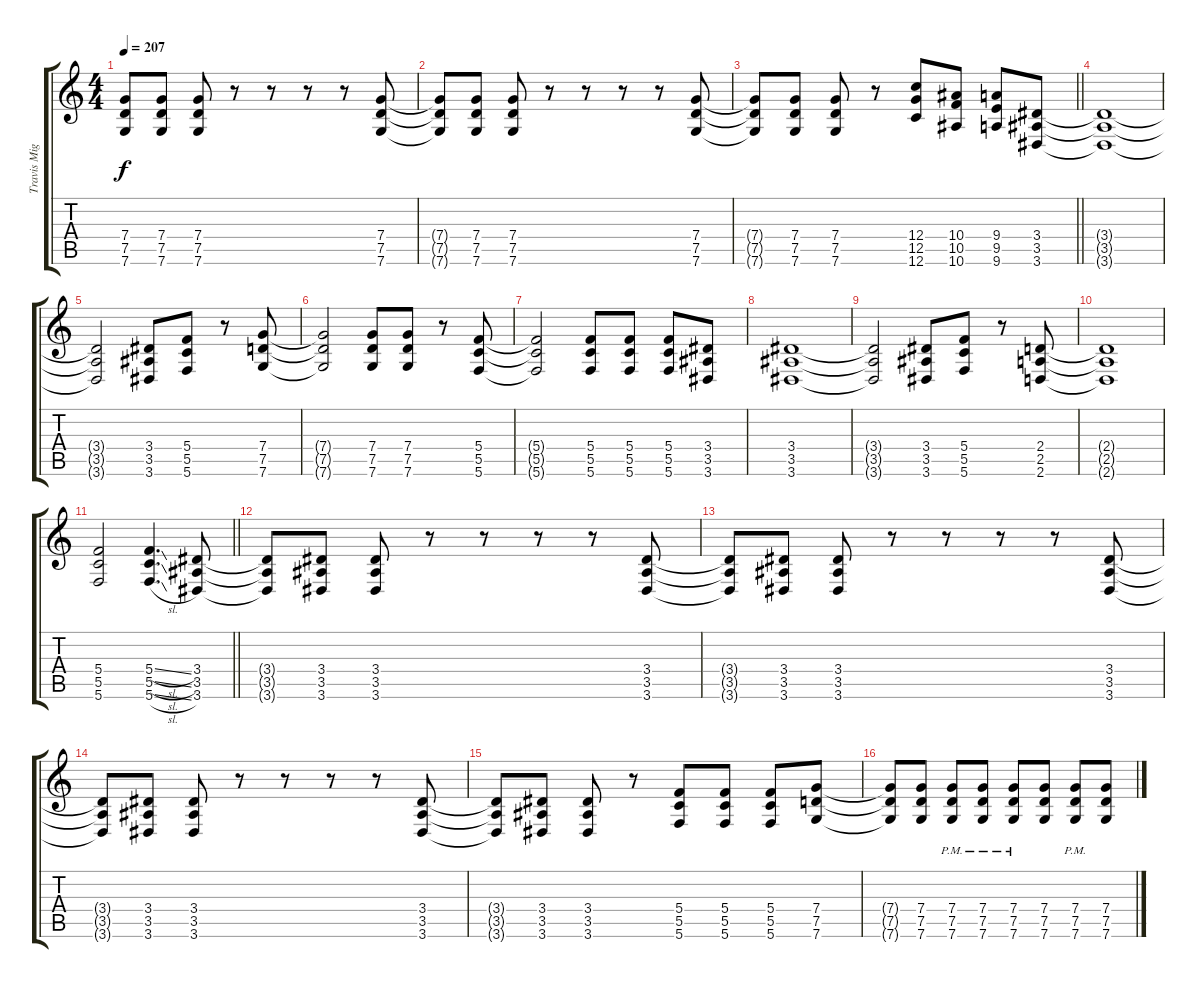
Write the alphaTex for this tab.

\track ("Travis Miguel" "Travis Mig") {instrument distortionguitar}
\staff {score tabs}
\tuning (D4 A3 F3 C3 G2 C2) {hide}
\ts (4 4)
\tempo 207
\clef g2
\ks c
(7.4{t} 7.5{t} 7.6{t}).8{dy f} (7.4 7.5 7.6).8 (7.4 7.5 7.6).8 r.8 r.8 r.8 r.8 (7.4 7.5 7.6).8 |
(7.4{t} 7.5{t} 7.6{t}).8 (7.4 7.5 7.6).8 (7.4 7.5 7.6).8 r.8 r.8 r.8 r.8 (7.4 7.5 7.6).8 |
\barLineRight lightlight
(7.4{t} 7.5{t} 7.6{t}).8 (7.4 7.5 7.6).8 (7.4 7.5 7.6).8 r.8 (12.4 12.5 12.6).8 (10.4 10.5 10.6).8 (9.4 9.5 9.6).8 (3.4 3.5 3.6).8 |
(3.4{t} 3.5{t} 3.6{t}).1 |
(3.4{t} 3.5{t} 3.6{t}).2 (3.4 3.5 3.6).8 (5.4 5.5 5.6).8 r.8 (7.4 7.5 7.6).8 |
(7.4{t} 7.5{t} 7.6{t}).2 (7.4 7.5 7.6).8 (7.4 7.5 7.6).8 r.8 (5.4 5.5 5.6).8 |
(5.4{t} 5.5{t} 5.6{t}).2 (5.4 5.5 5.6).8 (5.4 5.5 5.6).8 (5.4 5.5 5.6).8 (3.4 3.5 3.6).8 |
(3.4 3.5 3.6).1 |
(3.4{t} 3.5{t} 3.6{t}).2 (3.4 3.5 3.6).8 (5.4 5.5 5.6).8 r.8 (2.4 2.5 2.6).8 |
(2.4{t} 2.5{t} 2.6{t}).1 |
\barLineRight lightlight
(5.4 5.5 5.6).2 (5.4{sl} 5.5{sl} 5.6{sl}).4{d} (3.4 3.5 3.6).8 |
(3.4{t} 3.5{t} 3.6{t}).8 (3.4 3.5 3.6).8 (3.4 3.5 3.6).8 r.8 r.8 r.8 r.8 (3.4 3.5 3.6).8 |
(3.4{t} 3.5{t} 3.6{t}).8 (3.4 3.5 3.6).8 (3.4 3.5 3.6).8 r.8 r.8 r.8 r.8 (3.4 3.5 3.6).8 |
(3.4{t} 3.5{t} 3.6{t}).8 (3.4 3.5 3.6).8 (3.4 3.5 3.6).8 r.8 r.8 r.8 r.8 (3.4 3.5 3.6).8 |
(3.4{t} 3.5{t} 3.6{t}).8 (3.4 3.5 3.6).8 (3.4 3.5 3.6).8 r.8 (5.4 5.5 5.6).8 (5.4 5.5 5.6).8 (5.4 5.5 5.6).8 (7.4 7.5 7.6).8 |
(7.4{t} 7.5{t} 7.6{t}).8 (7.4 7.5 7.6).8 (7.4{pm} 7.5{pm} 7.6{pm}).8 (7.4{pm} 7.5{pm} 7.6{pm}).8 (7.4{pm} 7.5{pm} 7.6{pm}).8 (7.4 7.5 7.6).8 (7.4{pm} 7.5{pm} 7.6{pm}).8 (7.4 7.5 7.6).8
